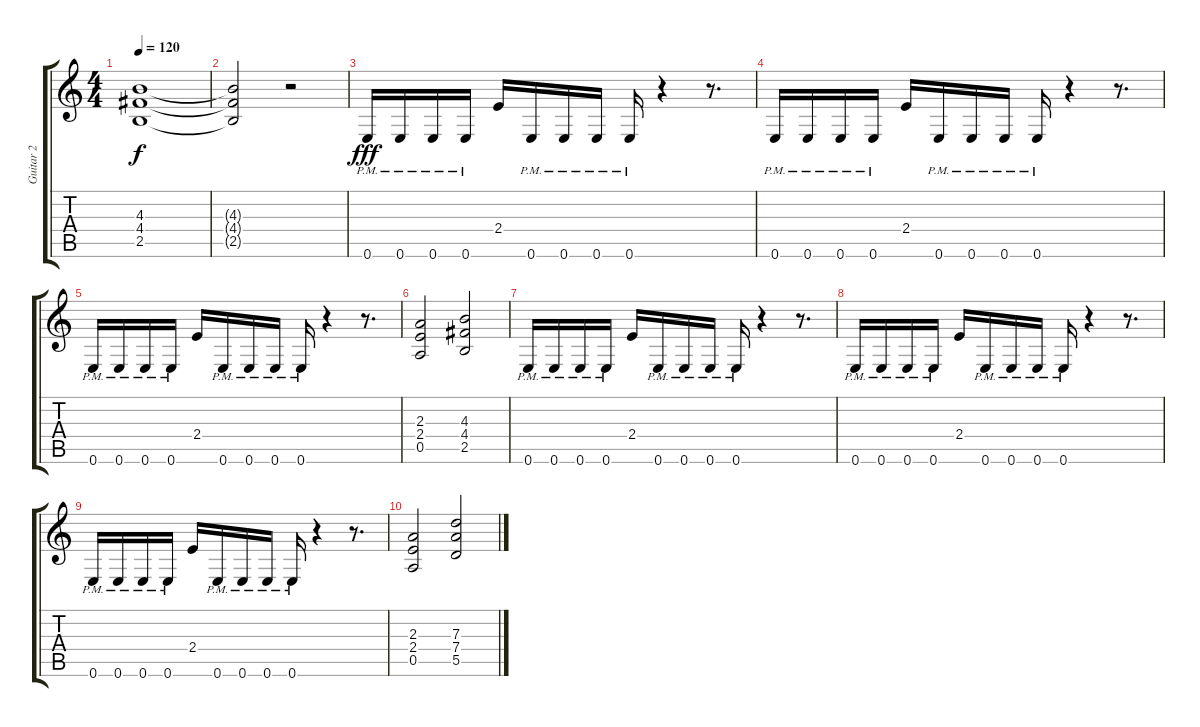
\track ("Guitar 2" "Guitar 2") {instrument distortionguitar}
\staff {score tabs}
\tuning (E4 B3 G3 D3 A2 E2) {hide}
\ts (4 4)
\tempo 120
\clef g2
\ks c
(4.3 4.4 2.5).1{dy f} |
(4.3{t} 4.4{t} 2.5{t}).2 r.2 |
0.6{pm}.16{dy fff} 0.6{pm}.16 0.6{pm}.16 0.6{pm}.16 2.4.16 0.6{pm}.16 0.6{pm}.16 0.6{pm}.16 0.6{pm}.16 r.4 r.8{d} |
0.6{pm}.16 0.6{pm}.16 0.6{pm}.16 0.6{pm}.16 2.4.16 0.6{pm}.16 0.6{pm}.16 0.6{pm}.16 0.6{pm}.16 r.4 r.8{d} |
0.6{pm}.16 0.6{pm}.16 0.6{pm}.16 0.6{pm}.16 2.4.16 0.6{pm}.16 0.6{pm}.16 0.6{pm}.16 0.6{pm}.16 r.4 r.8{d} |
(2.3 2.4 0.5).2 (4.3 4.4 2.5).2 |
0.6{pm}.16 0.6{pm}.16 0.6{pm}.16 0.6{pm}.16 2.4.16 0.6{pm}.16 0.6{pm}.16 0.6{pm}.16 0.6{pm}.16 r.4 r.8{d} |
0.6{pm}.16 0.6{pm}.16 0.6{pm}.16 0.6{pm}.16 2.4.16 0.6{pm}.16 0.6{pm}.16 0.6{pm}.16 0.6{pm}.16 r.4 r.8{d} |
0.6{pm}.16 0.6{pm}.16 0.6{pm}.16 0.6{pm}.16 2.4.16 0.6{pm}.16 0.6{pm}.16 0.6{pm}.16 0.6{pm}.16 r.4 r.8{d} |
(2.3 2.4 0.5).2 (7.3 7.4 5.5).2
